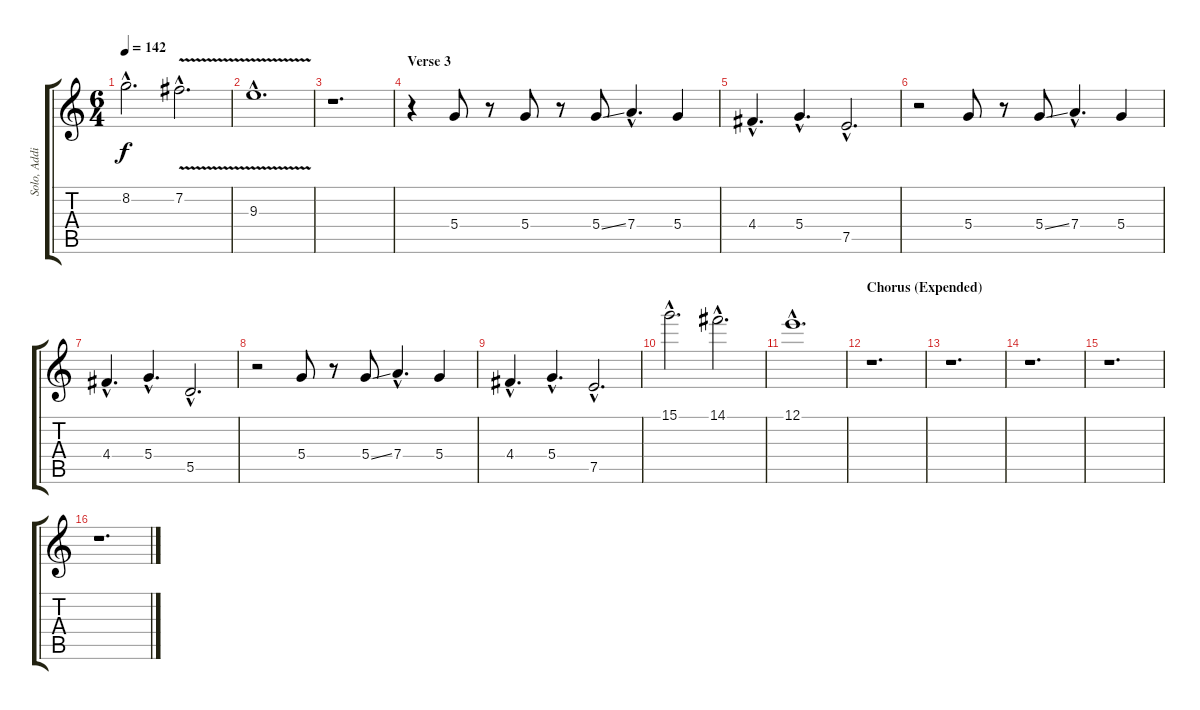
\track ("Solo, Additions (tabs)" "Solo, Addi") {instrument distortionguitar}
\staff {score tabs}
\tuning (E4 B3 G3 D3 A2 E2) {hide}
\ts (6 4)
\tempo 142
\clef g2
\ks c
8.2{hac t}.2{d dy f} 7.2{v hac}.2{d} |
9.3{v hac}.1{d} |
r.1{d} |
\section ("" "Verse 3")
r.4{volume 13 instrument electricguitarjazz} 5.4.8 r.8 5.4.8 r.8 5.4{ss}.8 7.4{hac}.4{d} 5.4.4 |
4.4{hac}.4{d} 5.4{hac}.4{d} 7.5{hac}.2{d} |
r.2 5.4.8 r.8 5.4{ss}.8 7.4{hac}.4{d} 5.4.4 |
4.4{hac}.4{d} 5.4{hac}.4{d} 5.5{hac}.2{d} |
r.2 5.4.8 r.8 5.4{ss}.8 7.4{hac}.4{d} 5.4.4 |
4.4{hac}.4{d} 5.4{hac}.4{d} 7.5{hac}.2{d} |
15.1{hac}.2{d} 14.1{hac}.2{d} |
12.1{hac}.1{d} |
\section ("" "Chorus (Expended)")
r.1{d} |
r.1{d} |
r.1{d} |
r.1{d} |
r.1{d}
